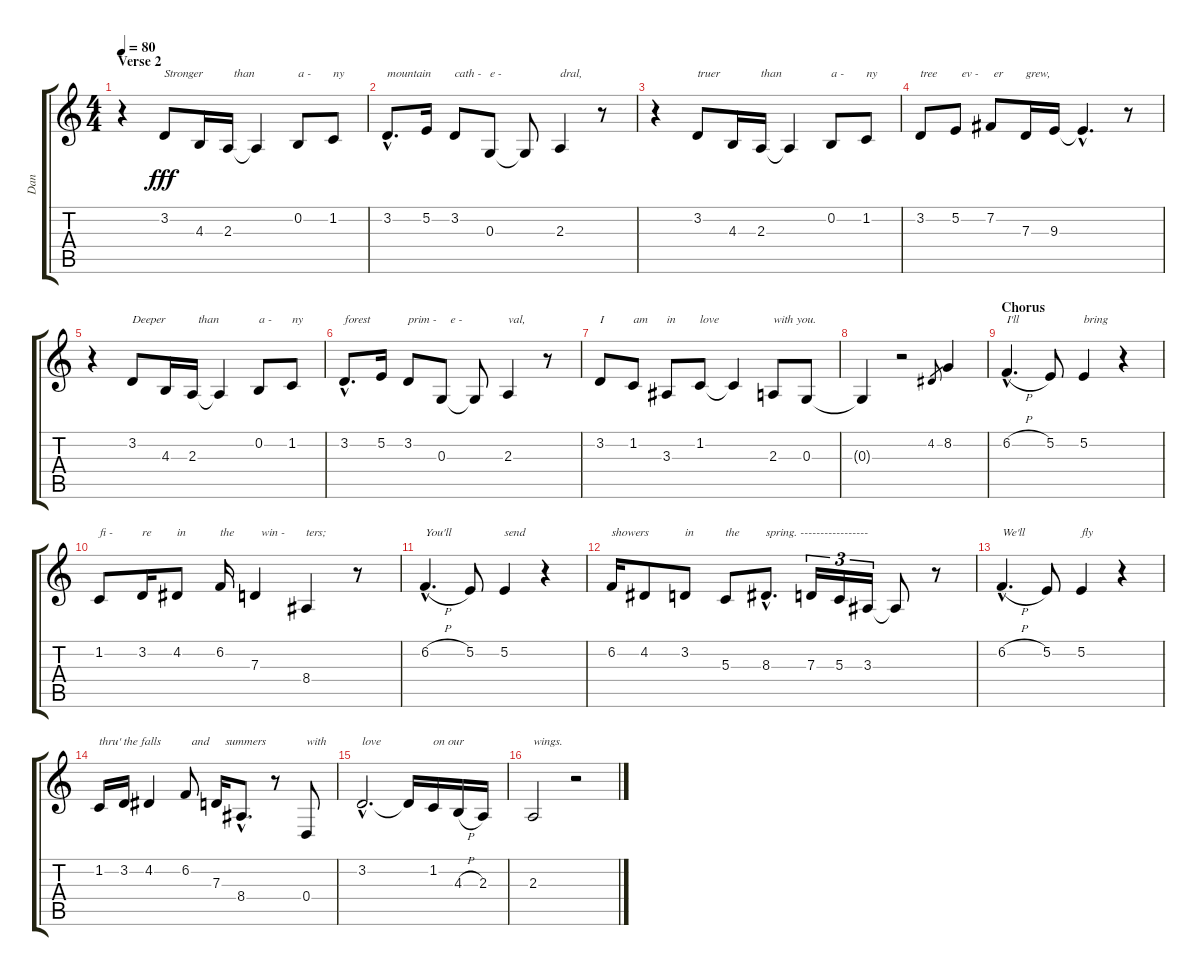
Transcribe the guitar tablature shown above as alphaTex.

\track ("Dan" "Dan") {instrument clarinet}
\staff {score tabs}
\tuning (E4 B3 G3 D3 A2 E2) {hide}
\ts (4 4)
\section ("" "Verse 2")
\tempo 80
\clef g2
\ks c
r.4{dy fff} 3.2.8{txt "Stronger"} 4.3.16 2.3.16{txt "  than"} 2.3{t}.4 0.2.8{txt "a -"} 1.2.8{txt "ny"} |
3.2{hac}.8{d txt "mountain"} 5.2.16 3.2.8{txt "cath -"} 0.3.8{txt "e -"} 0.3{t}.8{txt " "} 2.3.4{txt "dral,"} r.8 |
r.4 3.2.8{txt "truer"} 4.3.16 2.3.16{txt "than"} 2.3{t}.4 0.2.8{txt "a -"} 1.2.8{txt "ny"} |
3.2.8{txt "tree"} 5.2.8{txt "  ev -"} 7.2.8{txt " er"} 7.3.16{txt "grew,"} 9.3.16 9.3{hac t}.4{d} r.8 |
r.4 3.2.8{txt "Deeper"} 4.3.16 2.3.16{txt "  than"} 2.3{t}.4 0.2.8{txt "a -"} 1.2.8{txt "ny"} |
3.2{hac}.8{d txt "forest"} 5.2.16 3.2.8{txt "prim -"} 0.3.8{txt "   e -"} 0.3{t}.8{txt " "} 2.3.4{txt "val,"} r.8 |
3.2.8{txt "I"} 1.2.8{txt "am"} 3.3.8{txt "in"} 1.2.8{txt "love"} 1.2{t}.4 2.3.8{txt "with you."} 0.3.8 |
0.3{t}.4 r.2 4.2.8{gr} 8.2.4{volume 16 instrument guitarfretnoise} |
\section ("" "Chorus")
6.2{h hac}.4{d txt "I'll" volume 16 instrument clarinet} 5.2.8 5.2.4{txt "bring"} r.4 |
1.2.8{txt "fi -"} 3.2.16{txt "re"} 4.2.8{txt "in"} 6.2.16{txt "the"} 7.3.4{txt "  win -"} 8.4.4{txt "ters;"} r.8 |
6.2{h hac}.4{d txt "You'll"} 5.2.8 5.2.4{txt "send"} r.4 |
6.2.16{txt "showers"} 4.2.8 3.2.8{txt "in"} 5.3.8{txt "the"} 8.3{hac}.8{d txt "spring. -----------------"} 7.3.16{tu (3 2)} 5.3.16{tu (3 2)} 3.3.16{tu (3 2)} 3.3{t}.8 r.8 |
6.2{h hac}.4{d txt "We'll"} 5.2.8 5.2.4{txt "fly"} r.4 |
1.2.16{txt "thru' the falls"} 3.2.16 4.2.4 6.2.8{txt "  and"} 7.3.16{txt "   summers"} 8.4{hac}.8{d} r.8 0.4.8{txt "with"} |
3.2{hac}.2{d txt "love"} 3.2{t}.16 1.2.16{txt "on our"} 4.3{h}.16 2.3.16 |
2.3.2{txt "wings."} r.2
